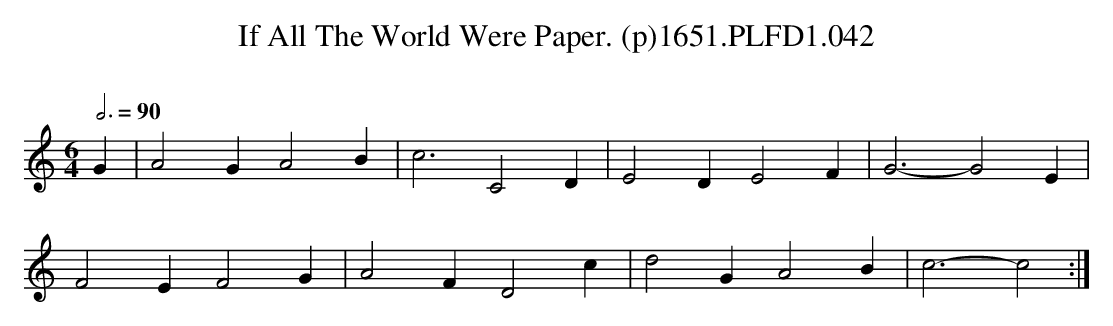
X:1
T:If All The World Were Paper. (p)1651.PLFD1.042
M:6/4
L:1/4
Q:3/4=90
O:
K:C % transposed from D
G|A2 G A2 B|c3 C2D|E2 D E2 F|G3-G2 E|
F2 E F2 G|A2 F D2 c|d2 G A2 B|c3-c2:|
